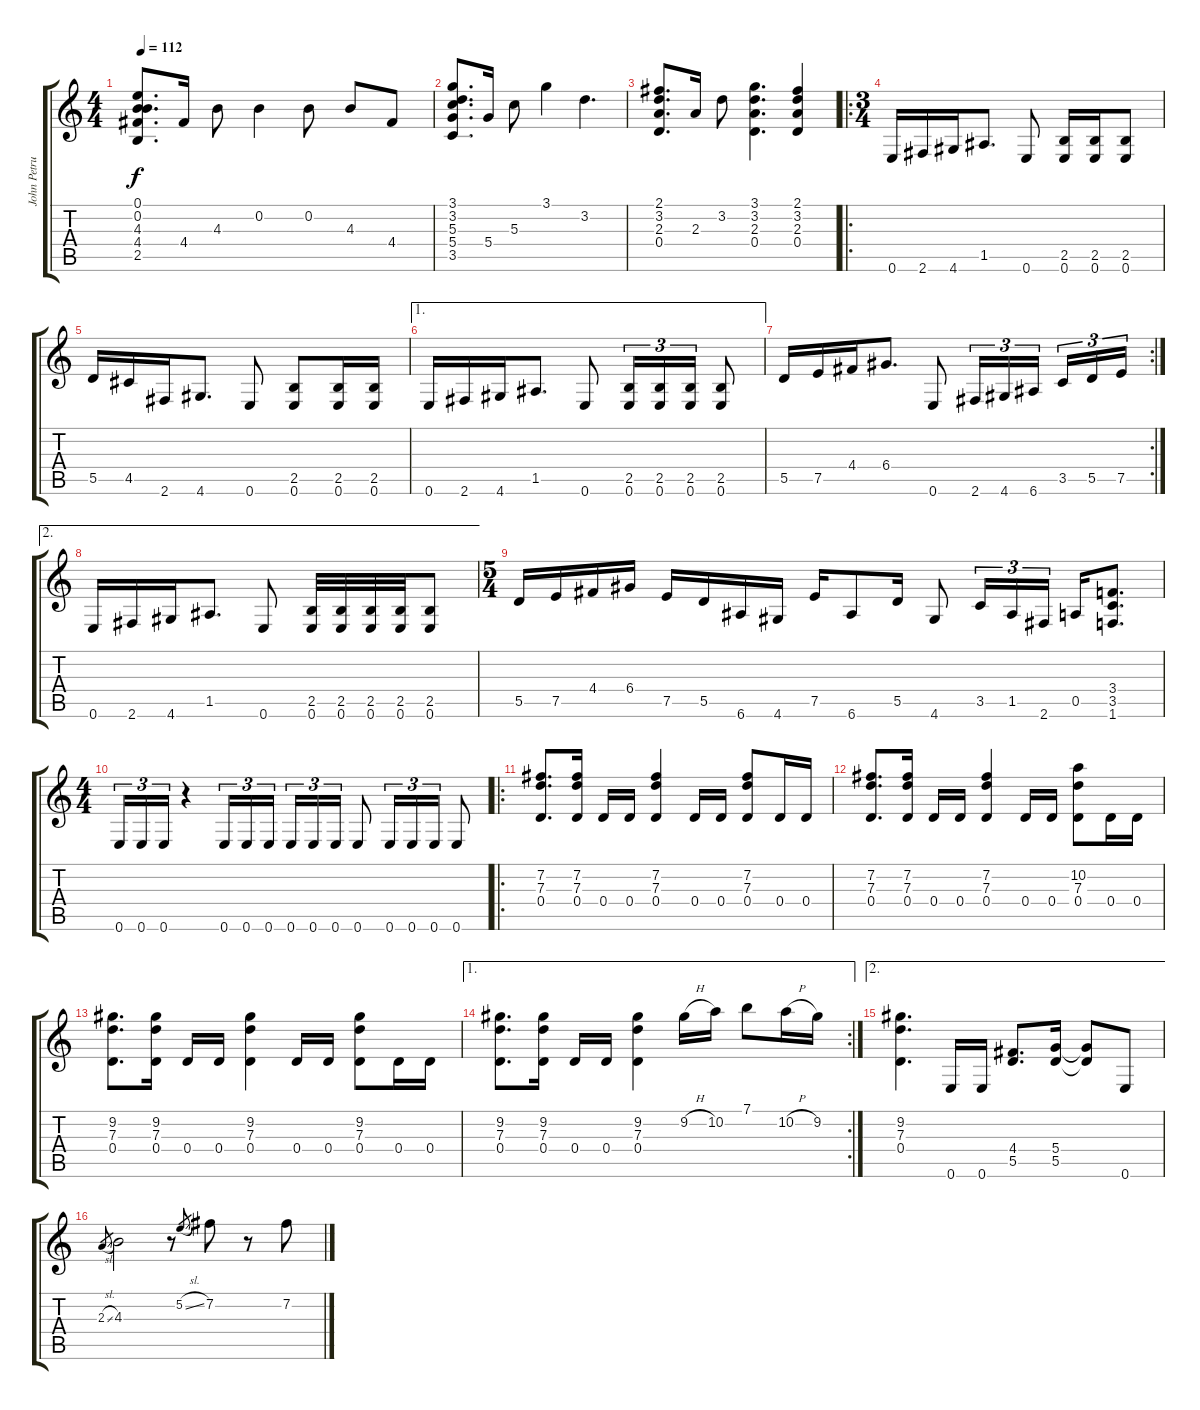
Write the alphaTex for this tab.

\track ("John Petrucci" "John Petru") {instrument distortionguitar}
\staff {score tabs}
\tuning (E4 B3 G3 D3 A2 E2) {hide}
\ts (4 4)
\tempo 112
\clef g2
\ks c
(0.1 0.2 4.3 4.4 2.5).8{d dy f} 4.4.16 4.3.8 0.2.4 0.2.8 4.3.8 4.4.8 |
(3.1 3.2 5.3 5.4 3.5).8{d} 5.4.16 5.3.8 3.1.4 3.2.4{d} |
(2.1 3.2 2.3 0.4).8{d} 2.3.16 3.2.8 (3.1 3.2 2.3 0.4).4{d} (2.1 3.2 2.3 0.4).4 |
\ro
\ts (3 4)
0.6.16 2.6.16 4.6.16 1.5.8{d} 0.6.8 (2.5 0.6).16 (2.5 0.6).16 (2.5 0.6).8 |
5.5.16 4.5.16 2.6.16 4.6.8{d} 0.6.8 (2.5 0.6).8 (2.5 0.6).16 (2.5 0.6).16 |
\ae 1
0.6.16 2.6.16 4.6.16 1.5.8{d} 0.6.8 (2.5 0.6).16{tu (3 2)} (2.5 0.6).16{tu (3 2)} (2.5 0.6).16{tu (3 2)} (2.5 0.6).8 |
\rc 2
5.5.16 7.5.16 4.4.16 6.4.8{d} 0.6.8 2.6.16{tu (3 2)} 4.6.16{tu (3 2)} 6.6.16{tu (3 2) beam splitsecondary} 3.5.16{tu (3 2)} 5.5.16{tu (3 2)} 7.5.16{tu (3 2)} |
\ae 2
0.6.16 2.6.16 4.6.16 1.5.8{d} 0.6.8 (2.5 0.6).32 (2.5 0.6).32 (2.5 0.6).32 (2.5 0.6).32 (2.5 0.6).8 |
\ts (5 4)
5.5.16 7.5.16 4.4.16 6.4.16 7.5.16 5.5.16 6.6.16 4.6.16 7.5.16 6.6.8 5.5.16 4.6.8 3.5.16{tu (3 2)} 1.5.16{tu (3 2)} 2.6.16{tu (3 2)} 0.5.16 (3.4 3.5 1.6).8{d} |
\ts (4 4)
0.6.16{tu (3 2)} 0.6.16{tu (3 2)} 0.6.16{tu (3 2)} r.4 0.6.16{tu (3 2)} 0.6.16{tu (3 2)} 0.6.16{tu (3 2)} 0.6.16{tu (3 2)} 0.6.16{tu (3 2)} 0.6.16{tu (3 2)} 0.6.8 0.6.16{tu (3 2)} 0.6.16{tu (3 2)} 0.6.16{tu (3 2)} 0.6.8 |
\ro
(7.2 7.3 0.4).8{d} (7.2 7.3 0.4).16 0.4.16 0.4.16 (7.2 7.3 0.4).4 0.4.16 0.4.16 (7.2 7.3 0.4).8 0.4.16 0.4.16 |
(7.2 7.3 0.4).8{d} (7.2 7.3 0.4).16 0.4.16 0.4.16 (7.2 7.3 0.4).4 0.4.16 0.4.16 (10.2 7.3 0.4).8 0.4.16 0.4.16 |
(9.2 7.3 0.4).8{d} (9.2 7.3 0.4).16 0.4.16 0.4.16 (9.2 7.3 0.4).4 0.4.16 0.4.16 (9.2 7.3 0.4).8 0.4.16 0.4.16 |
\ae 1
\rc 2
(9.2 7.3 0.4).8{d} (9.2 7.3 0.4).16 0.4.16 0.4.16 (9.2 7.3 0.4).4 9.2{h}.16 10.2.16 7.1.8 10.2{h}.16 9.2.16 |
\ae 2
(9.2 7.3 0.4).4{d} 0.6.16 0.6.16 (4.4 5.5).8{d} (5.4 5.5).16 (5.4{t} 5.5{t}).8 0.6.8 |
2.3{sl}.8{gr} 4.3.2 r.8 5.2{sl}.8{gr} 7.2.8 r.8 7.2.8
